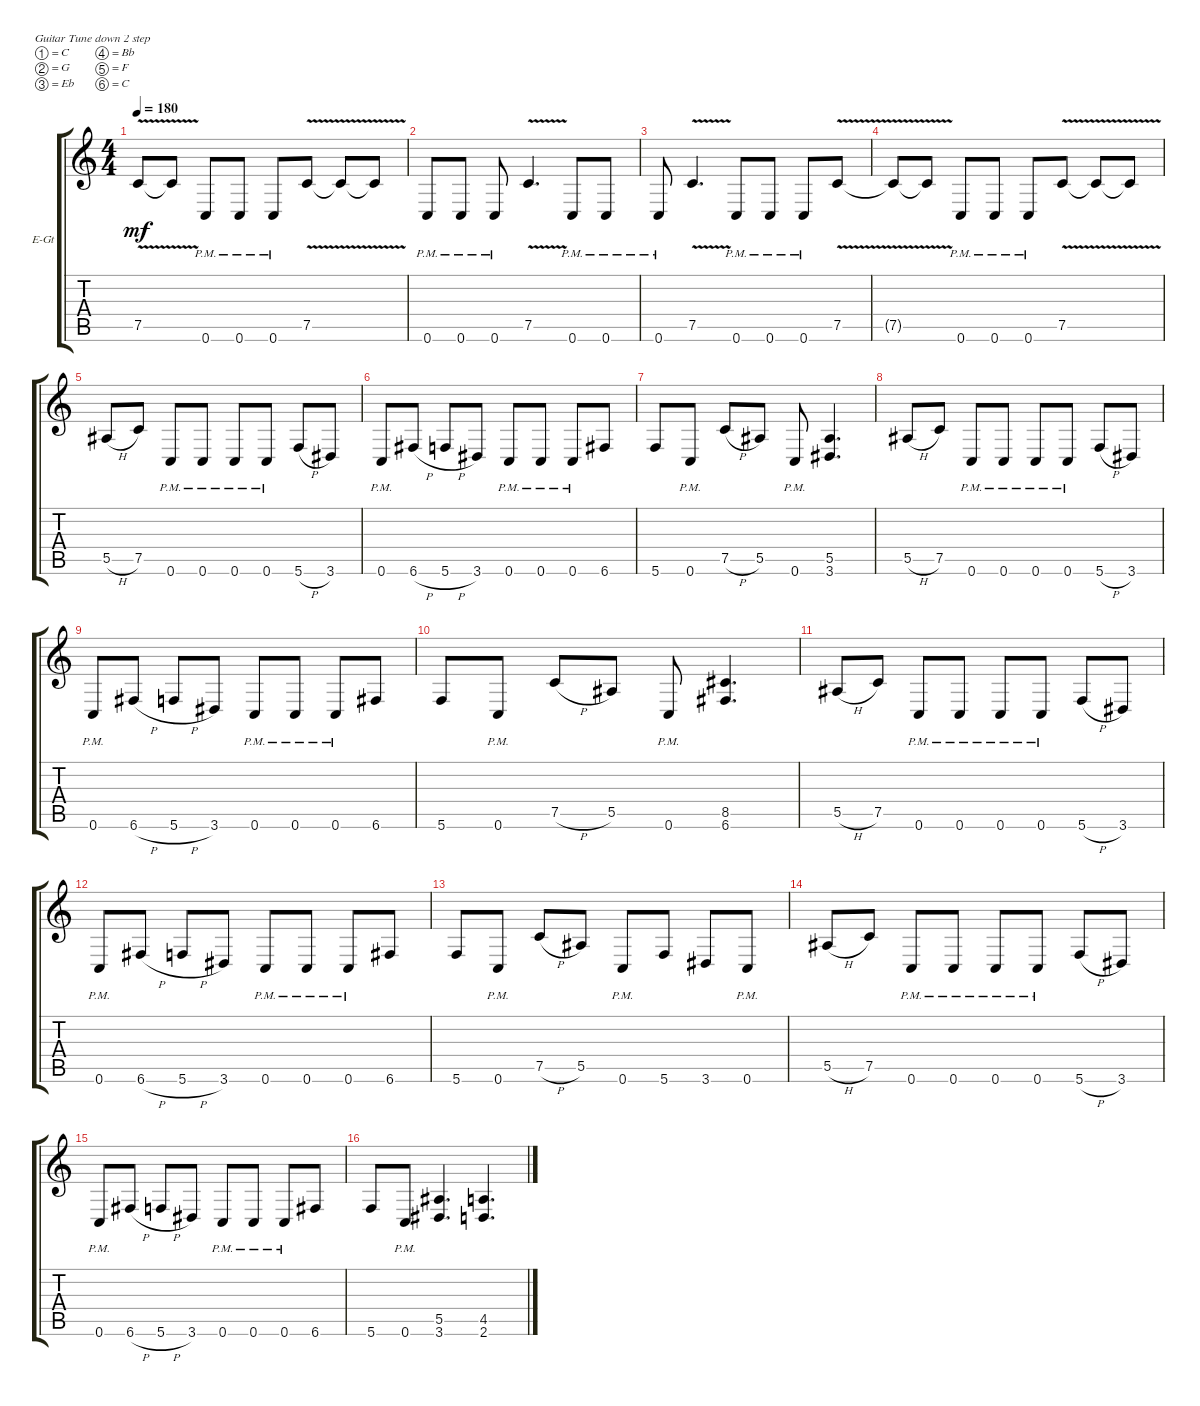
\defaultSystemsLayout 4
\bracketExtendMode groupsimilarinstruments
\firstSystemTrackNameOrientation horizontal
\otherSystemsTrackNameOrientation horizontal
\track ("Rhythm" "E-Gt") {instrument distortionguitar}
\staff {score tabs}
\tuning (C4 G3 Eb3 Bb2 F2 C2)
\ts (4 4)
\tempo 180
\clef g2
\ks c
7.5{v t}.8{dy mf} 7.5{v t}.8 0.6{pm}.8 0.6{pm}.8 0.6{pm}.8 7.5{v}.8 7.5{v t}.8 7.5{v t}.8 |
0.6{pm}.8 0.6{pm}.8 0.6{pm}.8 7.5{v}.4{d} 0.6{pm}.8 0.6{pm}.8 |
0.6{pm}.8 7.5{v}.4{d} 0.6{pm}.8 0.6{pm}.8 0.6{pm}.8 7.5{v}.8 |
7.5{v t}.8 7.5{v t}.8 0.6{pm}.8 0.6{pm}.8 0.6{pm}.8 7.5{v}.8 7.5{v t}.8 7.5{v t}.8 |
5.5{h}.8 7.5.8 0.6{pm}.8 0.6{pm}.8 0.6{pm}.8 0.6{pm}.8 5.6{h}.8 3.6.8 |
0.6{pm}.8 6.6{h}.8 5.6{h}.8 3.6.8 0.6{pm}.8 0.6{pm}.8 0.6{pm}.8 6.6.8 |
5.6.8 0.6{pm}.8 7.5{h}.8 5.5.8 0.6{pm}.8 (3.6 5.5).4{d} |
5.5{h}.8 7.5.8 0.6{pm}.8 0.6{pm}.8 0.6{pm}.8 0.6{pm}.8 5.6{h}.8 3.6.8 |
0.6{pm}.8 6.6{h}.8 5.6{h}.8 3.6.8 0.6{pm}.8 0.6{pm}.8 0.6{pm}.8 6.6.8 |
5.6.8 0.6{pm}.8 7.5{h}.8 5.5.8 0.6{pm}.8 (6.6 8.5).4{d} |
5.5{h}.8 7.5.8 0.6{pm}.8 0.6{pm}.8 0.6{pm}.8 0.6{pm}.8 5.6{h}.8 3.6.8 |
0.6{pm}.8 6.6{h}.8 5.6{h}.8 3.6.8 0.6{pm}.8 0.6{pm}.8 0.6{pm}.8 6.6.8 |
5.6.8 0.6{pm}.8 7.5{h}.8 5.5.8 0.6{pm}.8 5.6.8 3.6.8 0.6{pm}.8 |
5.5{h}.8 7.5.8 0.6{pm}.8 0.6{pm}.8 0.6{pm}.8 0.6{pm}.8 5.6{h}.8 3.6.8 |
0.6{pm}.8 6.6{h}.8 5.6{h}.8 3.6.8 0.6{pm}.8 0.6{pm}.8 0.6{pm}.8 6.6.8 |
5.6.8 0.6{pm}.8 (5.5 3.6).4{d} (4.5 2.6).4{d}
